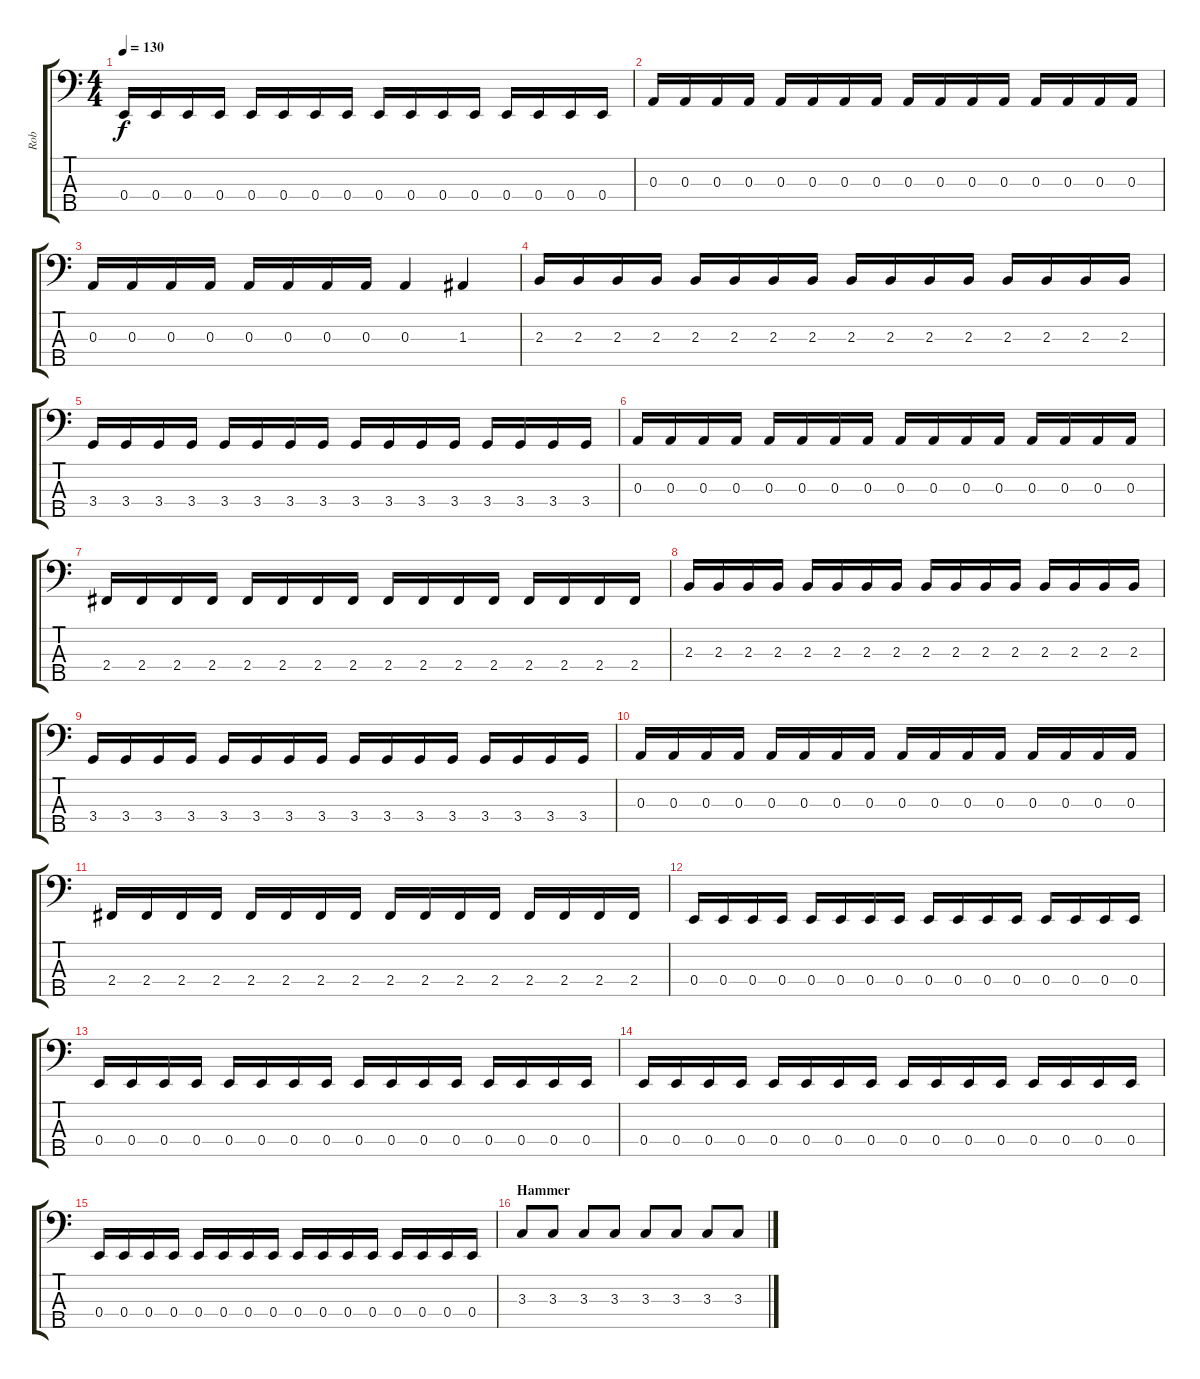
\track ("Rob" "Rob") {instrument electricbassfinger}
\staff {score tabs}
\tuning (G2 D2 A1 E1 A0) {hide}
\ts (4 4)
\tempo 130
\clef f4
\ks c
0.4.16{dy f} 0.4.16 0.4.16 0.4.16 0.4.16 0.4.16 0.4.16 0.4.16 0.4.16 0.4.16 0.4.16 0.4.16 0.4.16 0.4.16 0.4.16 0.4.16 |
0.3.16 0.3.16 0.3.16 0.3.16 0.3.16 0.3.16 0.3.16 0.3.16 0.3.16 0.3.16 0.3.16 0.3.16 0.3.16 0.3.16 0.3.16 0.3.16 |
0.3.16 0.3.16 0.3.16 0.3.16 0.3.16 0.3.16 0.3.16 0.3.16 0.3.4 1.3.4 |
2.3.16 2.3.16 2.3.16 2.3.16 2.3.16 2.3.16 2.3.16 2.3.16 2.3.16 2.3.16 2.3.16 2.3.16 2.3.16 2.3.16 2.3.16 2.3.16 |
3.4.16 3.4.16 3.4.16 3.4.16 3.4.16 3.4.16 3.4.16 3.4.16 3.4.16 3.4.16 3.4.16 3.4.16 3.4.16 3.4.16 3.4.16 3.4.16 |
0.3.16 0.3.16 0.3.16 0.3.16 0.3.16 0.3.16 0.3.16 0.3.16 0.3.16 0.3.16 0.3.16 0.3.16 0.3.16 0.3.16 0.3.16 0.3.16 |
2.4.16 2.4.16 2.4.16 2.4.16 2.4.16 2.4.16 2.4.16 2.4.16 2.4.16 2.4.16 2.4.16 2.4.16 2.4.16 2.4.16 2.4.16 2.4.16 |
2.3.16 2.3.16 2.3.16 2.3.16 2.3.16 2.3.16 2.3.16 2.3.16 2.3.16 2.3.16 2.3.16 2.3.16 2.3.16 2.3.16 2.3.16 2.3.16 |
3.4.16 3.4.16 3.4.16 3.4.16 3.4.16 3.4.16 3.4.16 3.4.16 3.4.16 3.4.16 3.4.16 3.4.16 3.4.16 3.4.16 3.4.16 3.4.16 |
0.3.16 0.3.16 0.3.16 0.3.16 0.3.16 0.3.16 0.3.16 0.3.16 0.3.16 0.3.16 0.3.16 0.3.16 0.3.16 0.3.16 0.3.16 0.3.16 |
2.4.16 2.4.16 2.4.16 2.4.16 2.4.16 2.4.16 2.4.16 2.4.16 2.4.16 2.4.16 2.4.16 2.4.16 2.4.16 2.4.16 2.4.16 2.4.16 |
0.4.16 0.4.16 0.4.16 0.4.16 0.4.16 0.4.16 0.4.16 0.4.16 0.4.16 0.4.16 0.4.16 0.4.16 0.4.16 0.4.16 0.4.16 0.4.16 |
0.4.16 0.4.16 0.4.16 0.4.16 0.4.16 0.4.16 0.4.16 0.4.16 0.4.16 0.4.16 0.4.16 0.4.16 0.4.16 0.4.16 0.4.16 0.4.16 |
0.4.16 0.4.16 0.4.16 0.4.16 0.4.16 0.4.16 0.4.16 0.4.16 0.4.16 0.4.16 0.4.16 0.4.16 0.4.16 0.4.16 0.4.16 0.4.16 |
0.4.16 0.4.16 0.4.16 0.4.16 0.4.16 0.4.16 0.4.16 0.4.16 0.4.16 0.4.16 0.4.16 0.4.16 0.4.16 0.4.16 0.4.16 0.4.16 |
\section ("" "Hammer")
3.3.8 3.3.8 3.3.8 3.3.8 3.3.8 3.3.8 3.3.8 3.3.8
